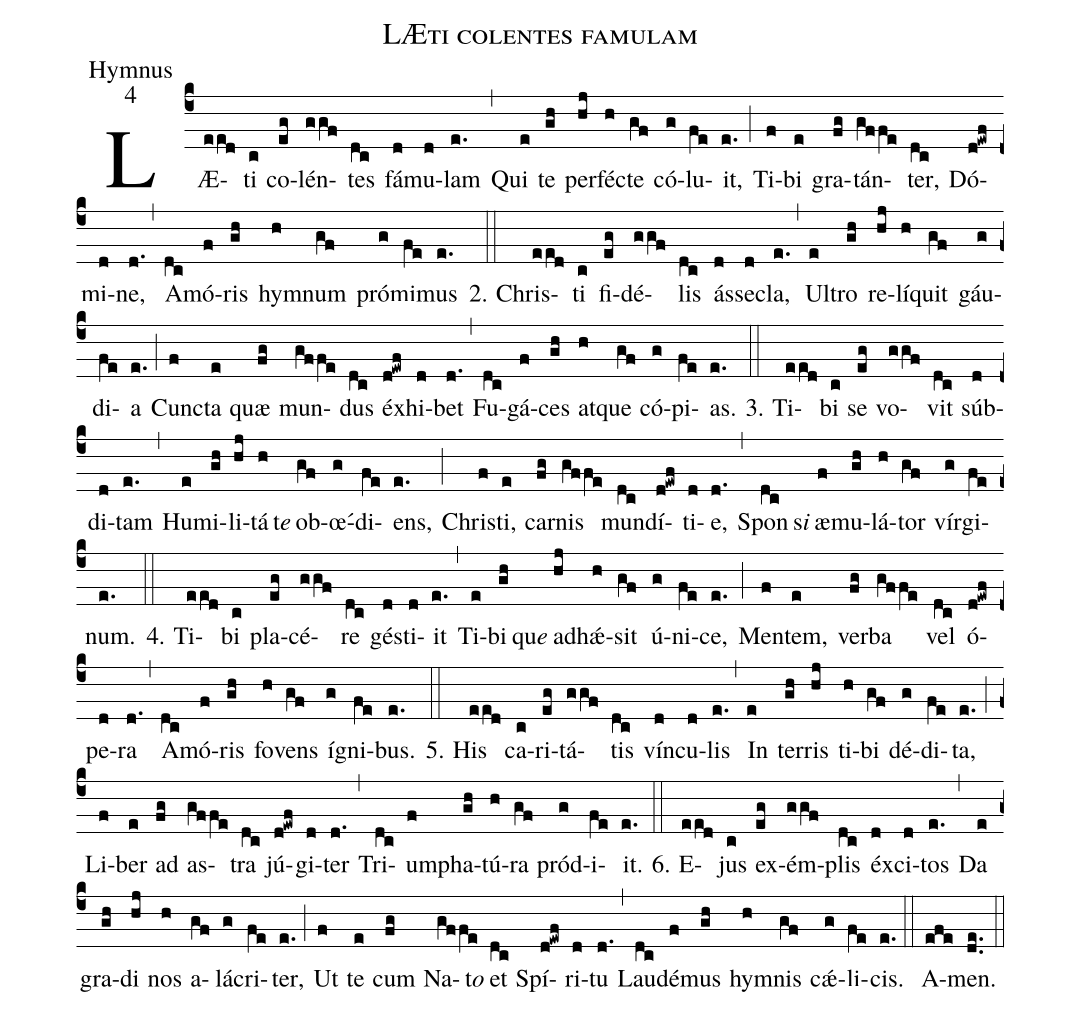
name:LÆti colentes famulam;
office-part:Hymnus;
mode:4;
%%
(c4)LÆ(eed)ti(c) co(eg)lén(ggf)tes(dc) fá(d)mu(d)lam(e.) (,)
Qui(e) te(gh) per(hj)féc(h)te(gf) có(g)lu(fe)it,(e.) (;)
Ti(f)bi(e) gra(fg)tán(gffe)ter,(dc) Dó(d!ewf)mi(d)ne,(d.) (,)
A(dc)mó(f)ris(gh) hym(h)num(gf) pró(g)mi(fe)mus(e.) (::)

2. Chris(eed)ti(c) fi(eg)dé(ggf)lis(dc) ás(d)se(d)cla,(e.) (,)
Ul(e)tro(gh) re(hj)lí(h)quit(gf) gáu(g)di(fe)a(e.) (;)
Cunc(f)ta(e) quæ(fg) mun(gffe)dus(dc) éx(d!ewf)hi(d)bet(d.) (,)
Fu(dc)gá(f)ces(gh) at(h)que(gf) có(g)pi(fe)as.(e.) (::)

3. Ti(eed)bi(c) se(eg) vo(ggf)vit(dc) súb(d)di(d)tam(e.) (,)
Hu(e)mi(gh)li(hj)tá(h)t<i>e</i>() ob(gf)œ(g)́di(fe)ens,(e.) (;)
Chris(f)ti,(e) car(fg)nis(gffe) mun(dc)dí(d!ewf)ti(d)e,(d.) (,)
Spon(dc)s<i>i</i>() æ(f)mu(gh)lá(h)tor(gf) vír(g)gi(fe)num.(e.) (::)

4. Ti(eed)bi(c) pla(eg)cé(ggf)re(dc) gés(d)ti(d)it(e.) (,)
Ti(e)bi(gh)qu<i>e</i>() ad(hj)hǽ(h)sit(gf) ú(g)ni(fe)ce,(e.) (;)
Men(f)tem,(e) ver(fg)ba(gffe) vel(dc) ó(d!ewf)pe(d)ra(d.) (,)
A(dc)mó(f)ris(gh) fo(h)vens(gf) í(g)gni(fe)bus.(e.) (::)

5. His(eed) ca(c)ri(eg)tá(ggf)tis(dc) vín(d)cu(d)lis(e.) (,)
In(e) ter(gh)ris(hj) ti(h)bi(gf) dé(g)di(fe)ta,(e.) (;)
Li(f)ber(e) ad(fg) as(gffe)tra(dc) jú(d!ewf)gi(d)ter(d.) (,)
Tri(dc)um(f)pha(gh)tú(h)ra(gf) pród(g)i(fe)it.(e.) (::)

6. E(eed)jus(c) ex(eg)ém(ggf)plis(dc) éx(d)ci(d)tos(e.) (,)
Da(e) gra(gh)di(hj) nos(h) a(gf)lá(g)cri(fe)ter,(e.) (;)
Ut(f) te(e) cum(fg) Na(gffe)t<i>o</i>() et(dc) Spí(d!ewf)ri(d)tu(d.) (,)
Lau(dc)dé(f)mus(gh) hym(h)nis(gf) cǽ(g)li(fe)cis.(e.) (::)
A(efe)men.(de..) (::)
